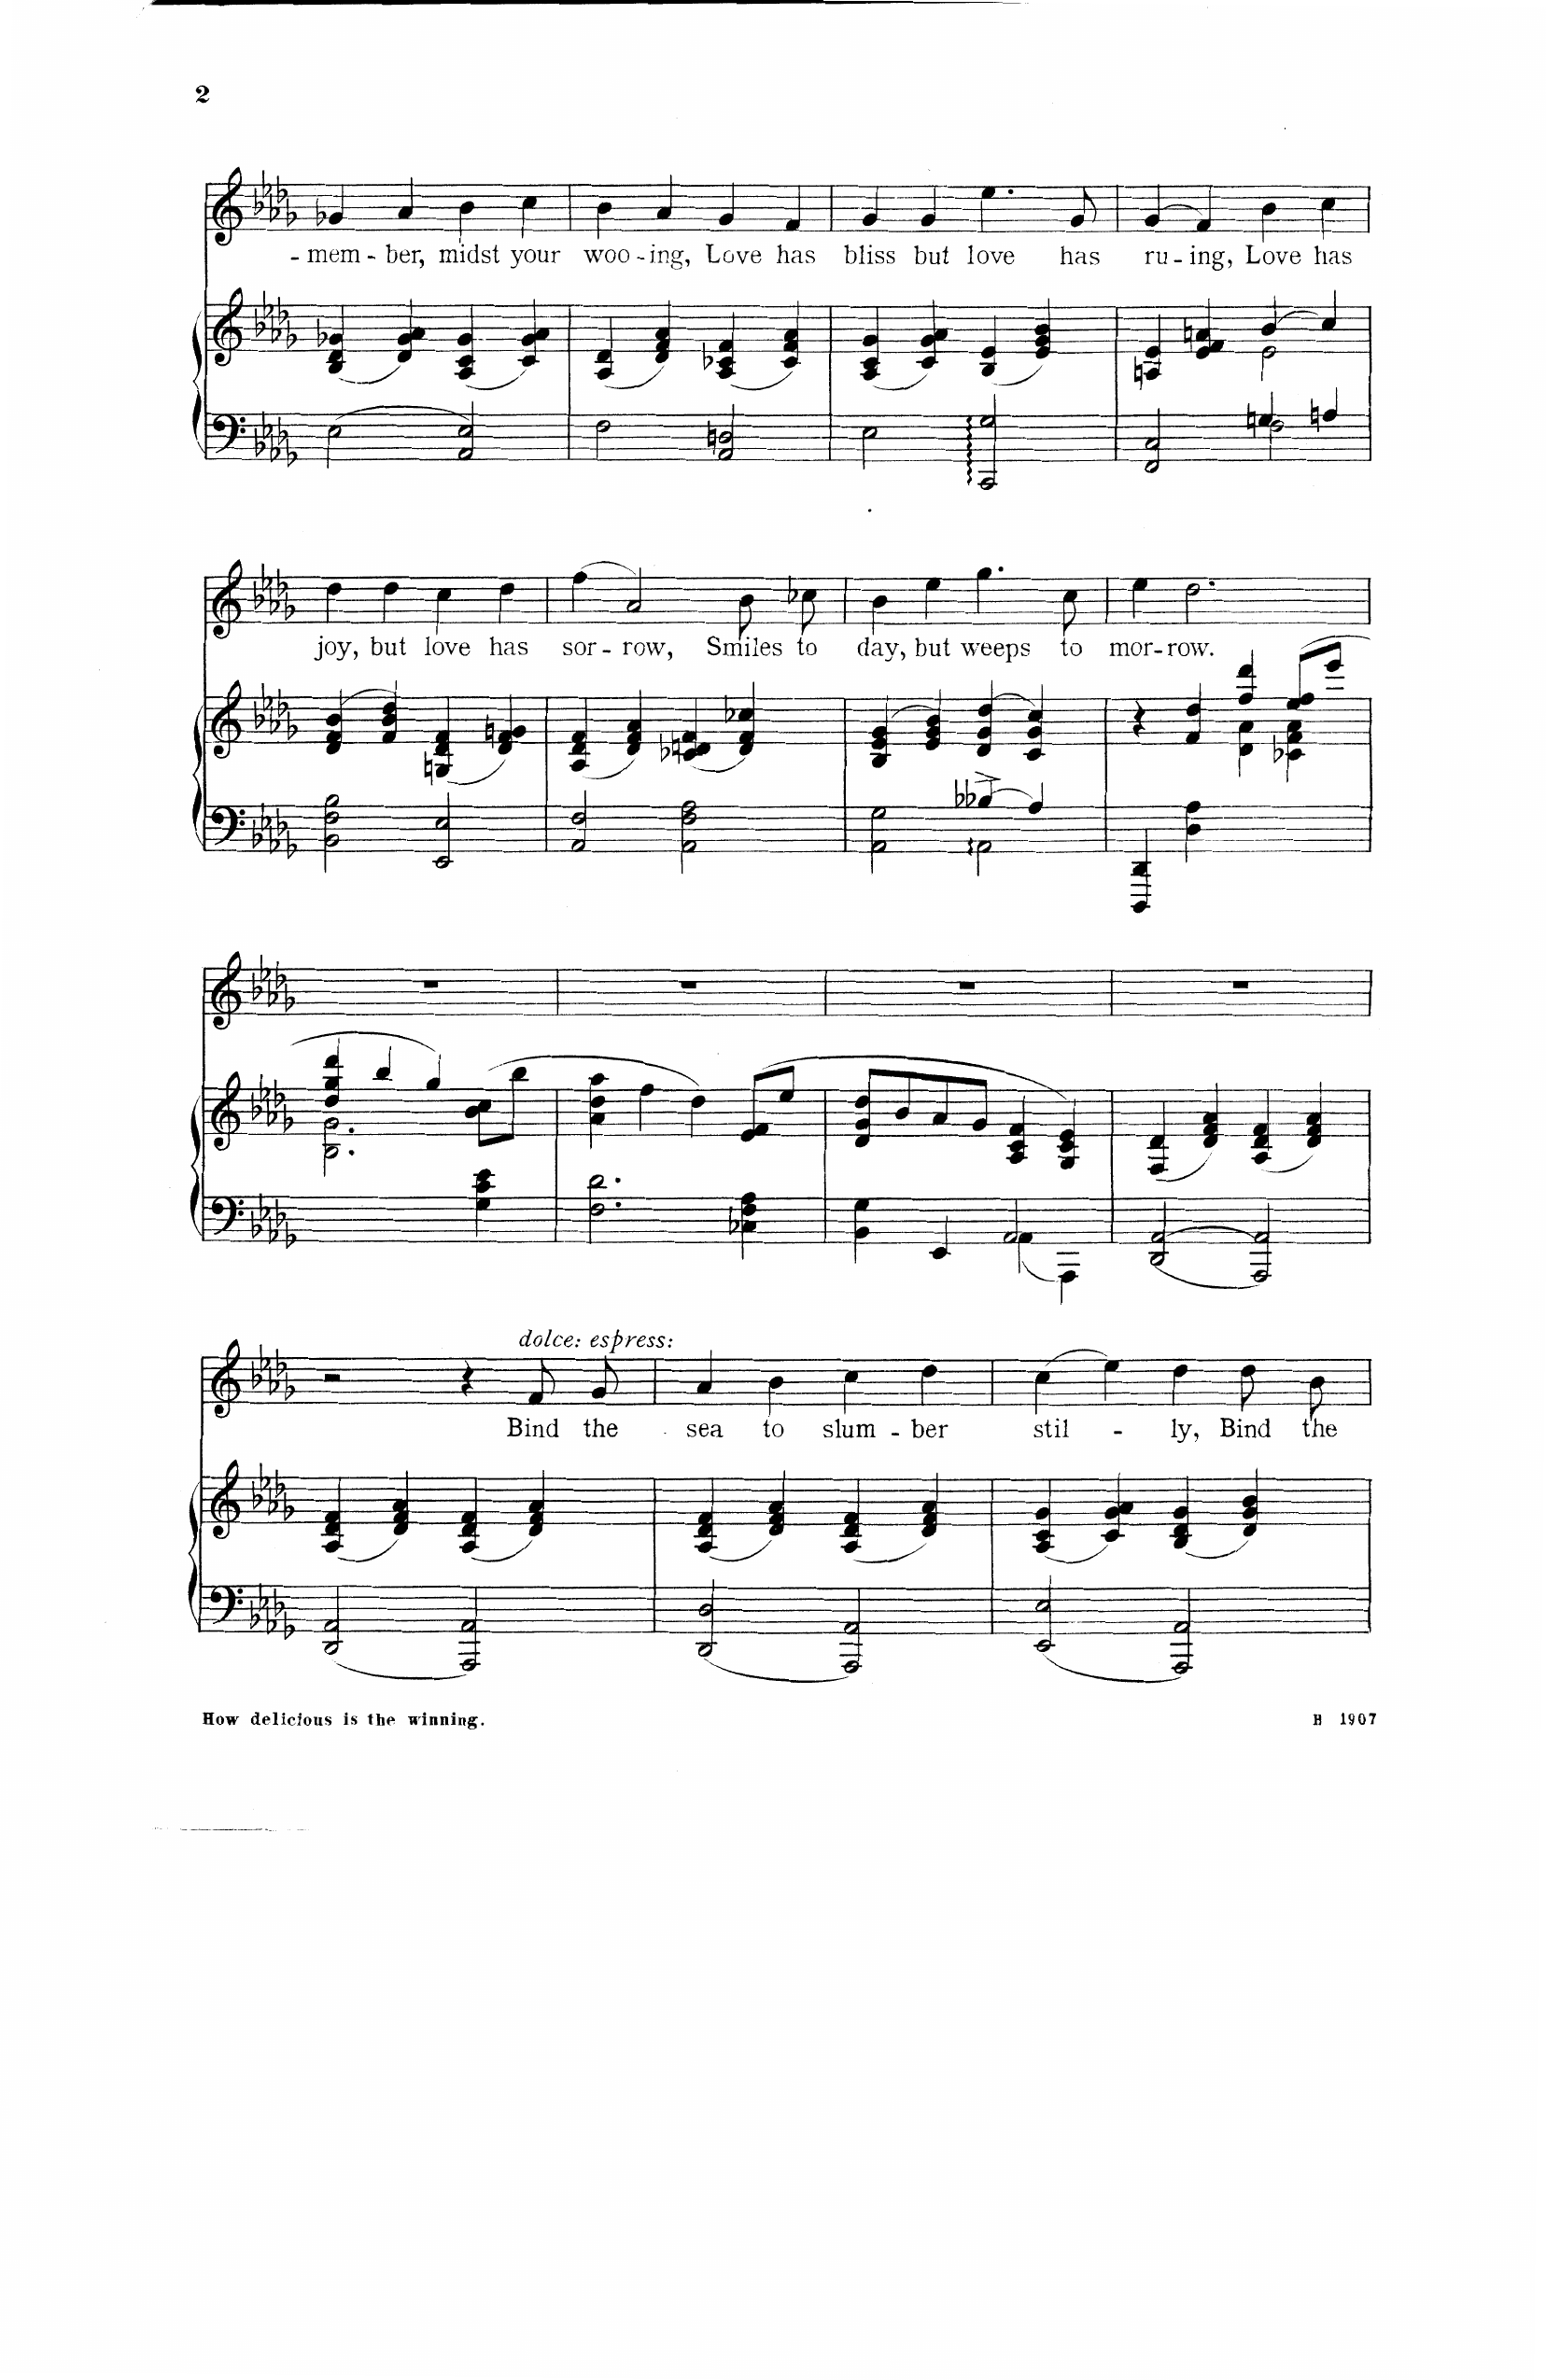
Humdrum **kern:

**kern	**kern	**kern	**text
*part2	*part2	*part1	*part1
*staff3	*staff2	*staff1	*staff1
*I"Piano	*	*I"Voice	*
*I'Pno	*	*	*
*clefF4	*clefG2	*clefG2	*
*k[b-e-a-d-g-]	*k[b-e-a-d-g-]	*k[b-e-a-d-g-]	*
*M4/4	*M4/4	*M4/4	*
*met(c)	*met(c)	*met(c)	*
=14	=14	=14	=14
[2E-\	(4B-/ 4d-/ 4g-X/	4g-X/	-– mem-
.	4d-/ 4g-/ 4a-/)	4a-/	-ber,
2AA-/ 2E-/]	(4A-/ 4c/ 4g-/	4b-\	midst
.	4c/ 4g-/ 4a-/)	4cc\	your
=15	=15	=15	=15
2F\	(4A-/ 4d-/	4b-\	woo-
.	4d-/ 4f/ 4a-/)	4a-/	-ing,
2AA-/ 2Dn/	(4A-/ 4c-X/ 4f/	4g-/	Love
.	4c-/ 4f/ 4a-/)	4f/	has
=16	=16	=16	=16
2E-\	(4A-/ 4c/ 4g-/	4g-/	bliss
.	4c/ 4g-/ 4a-/)	4g-/	but
2CC/ 2G-/	(4B-/ 4e-/	4.ee-\	love
.	4e-/ 4g-/ 4b-/)	.	.
.	.	8g-/	has
=17	=17	=17	=17
*^	*^	*	*
2FF/ 2C/	2ryy	4An/ 4e-/	2ryy	(>4g-/	ru-
.	.	4e-/ 4f/ 4an/	.	4f/)	-ing,
4Gn/	2F\	(4b-/	2e-\	4b-\	Love
4An/	.	4cc/)	.	4cc\	has
*v	*v	*	*	*	*
*	*v	*v	*	*
=18	=18	=18	=18
2BB-\ 2F\ 2B-\	(>4d-/ 4f/ 4b-/	4dd-\	joy,
.	4f/ 4b-/ 4dd-/)	4dd-\	but
2EE-/ 2E-/	(4Gn/ 4d-/ 4f/	4cc\	love
.	4d-/ 4f/ 4gn/)	4dd-\	has
=19	=19	=19	=19
2AA-/ 2F/	(4A-/ 4d-/ 4f/	(4ff\	sor-
.	4d-/ 4f/ 4a-/)	2a-/)	-row,
2AA-\ 2F\ 2A-\	(4c-X/ 4dn/ 4f/	.	.
.	4d/ 4f/ 4cc-X/)	8b-\L	Smiles
.	.	8cc-X\J	to
=20	=20	=20	=20
*^	*	*	*
2AA-\ 2G-\	2ryy	(>4B-/ 4e-/ 4g-/	4b-\	day,
.	.	4e-/ 4g-/ 4b-/)	4ee-\	but
4B--X^/	2AA-\	(>4d-/ 4g-/ 4dd-/	4.gg-\	weeps
4A-/	.	4c/ 4g-/ 4cc/)	.	.
.	.	.	8cc\	to
*v	*v	*	*	*
=21	=21	=21	=21
*	*^	*	*
4DDD-/ 4DD-/	4r	2ryy	4ee-\	mor-
4D-\ 4A-\	4f/ 4dd-/	.	2.dd-\	-row.
2ryy	4ff/ 4ddd-/	4d-\ 4a-\	.	.
.	(>8ee-/ 8ff/L	4c-X\ 4f\ 4a-\	.	.
.	8eee-/J	.	.	.
=22	=22	=22	=22	=22
2.ryy	4dd-/ 4gg-/ 4ddd-/	2.B-\ 2.g-\	1r	.
.	4bb-/	.	.	.
.	4gg-/)	.	.	.
4G-\ 4c\ 4e-\	(8b-\ 8cc\L	4ryy	.	.
.	8bb-\J	.	.	.
*	*v	*v	*	*
=23	=23	=23	=23
2.F\ 2.d-\	4a-\ 4dd-\ 4aa-\	1r	.
.	4ff\	.	.
.	4dd-\)	.	.
4C-X\ 4F\ 4A-\	(>8e-/ 8f/L	.	.
.	8ee-/J	.	.
=24	=24	=24	=24
*^	*	*	*
4BB-\ 4G-\	2ryy	8d-/ 8g-/ 8dd-/L	1r	.
.	.	8b-/	.	.
4EE-/	.	8a-/	.	.
.	.	8g-/J	.	.
2AA-/	4AA-\	4A-/ 4c/ 4f/	.	.
.	4AAA-\	4G-/ 4c/ 4e-/)	.	.
*v	*v	*	*	*
=25	=25	=25	=25
2DD-/ [2AA-/	(4F/ 4d-/	1r	.
.	4d-/ 4f/ 4a-/)	.	.
2AAA-/ 2AA-/]	(4A-/ 4d-/ 4f/	.	.
.	4d-/ 4f/ 4a-/)	.	.
=26	=26	=26	=26
2DD-/ 2AA-/	(4A-/ 4d-/ 4f/	2r	.
.	4d-/ 4f/ 4a-/)	.	.
2AAA-/ 2AA-/	(4A-/ 4d-/ 4f/	4r	.
!	!	!LO:TX:i:t=dolce&colon; espress&colon;	!
.	4d-/ 4f/ 4a-/)	8f/L	Bind
.	.	8g-/J	the
=27	=27	=27	=27
2DD-/ 2D-/	(4A-/ 4d-/ 4f/	4a-/	sea
.	4d-/ 4f/ 4a-/)	4b-\	to
2AAA-/ 2AA-/	(4A-/ 4d-/ 4f/	4cc\	slum-
.	4d-/ 4f/ 4a-/)	4dd-\	-ber
=28	=28	=28	=28
2EE-/ 2E-/	(4A-/ 4c/ 4g-/	(4cc\	stil-
.	4c/ 4g-/ 4a-/)	4ee-\)	.
2AAA-/ 2AA-/	(4B-/ 4d-/ 4g-/	4dd-\	-ly,
.	4d-/ 4g-/ 4b-/)	8dd-\L	Bind
.	.	8b-\J	the
=	=	=	=
*-	*-	*-	*-
